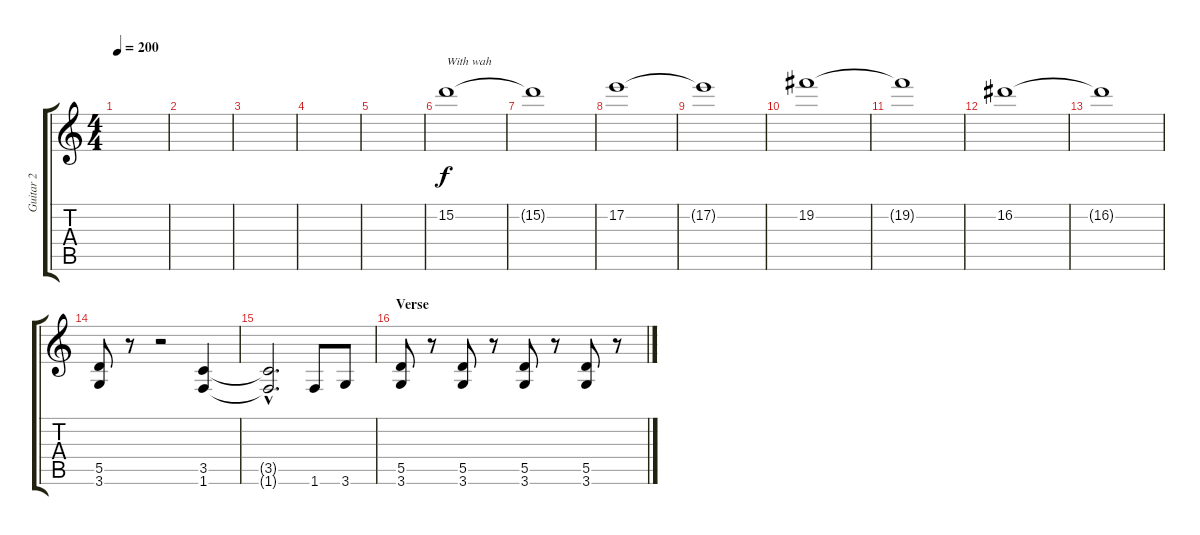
\track ("Guitar 2" "Guitar 2") {instrument overdrivenguitar}
\staff {score tabs}
\tuning (E4 B3 G3 D3 A2 E2) {hide}
\ts (4 4)
\tempo 200
\clef g2
\ks c
|
|
|
|
|
15.2.1{txt "With wah"} |
15.2{t}.1 |
17.2.1 |
17.2{t}.1 |
19.2.1 |
19.2{t}.1 |
16.2.1 |
16.2{t}.1 |
(5.5 3.6).8{volume 13} r.8 r.2 (3.5 1.6).4 |
(3.5{hac t} 1.6{hac t}).2{d} 1.6.8 3.6.8 |
\section ("" "Verse")
(5.5 3.6).8 r.8 (5.5 3.6).8 r.8 (5.5 3.6).8 r.8 (5.5 3.6).8 r.8
